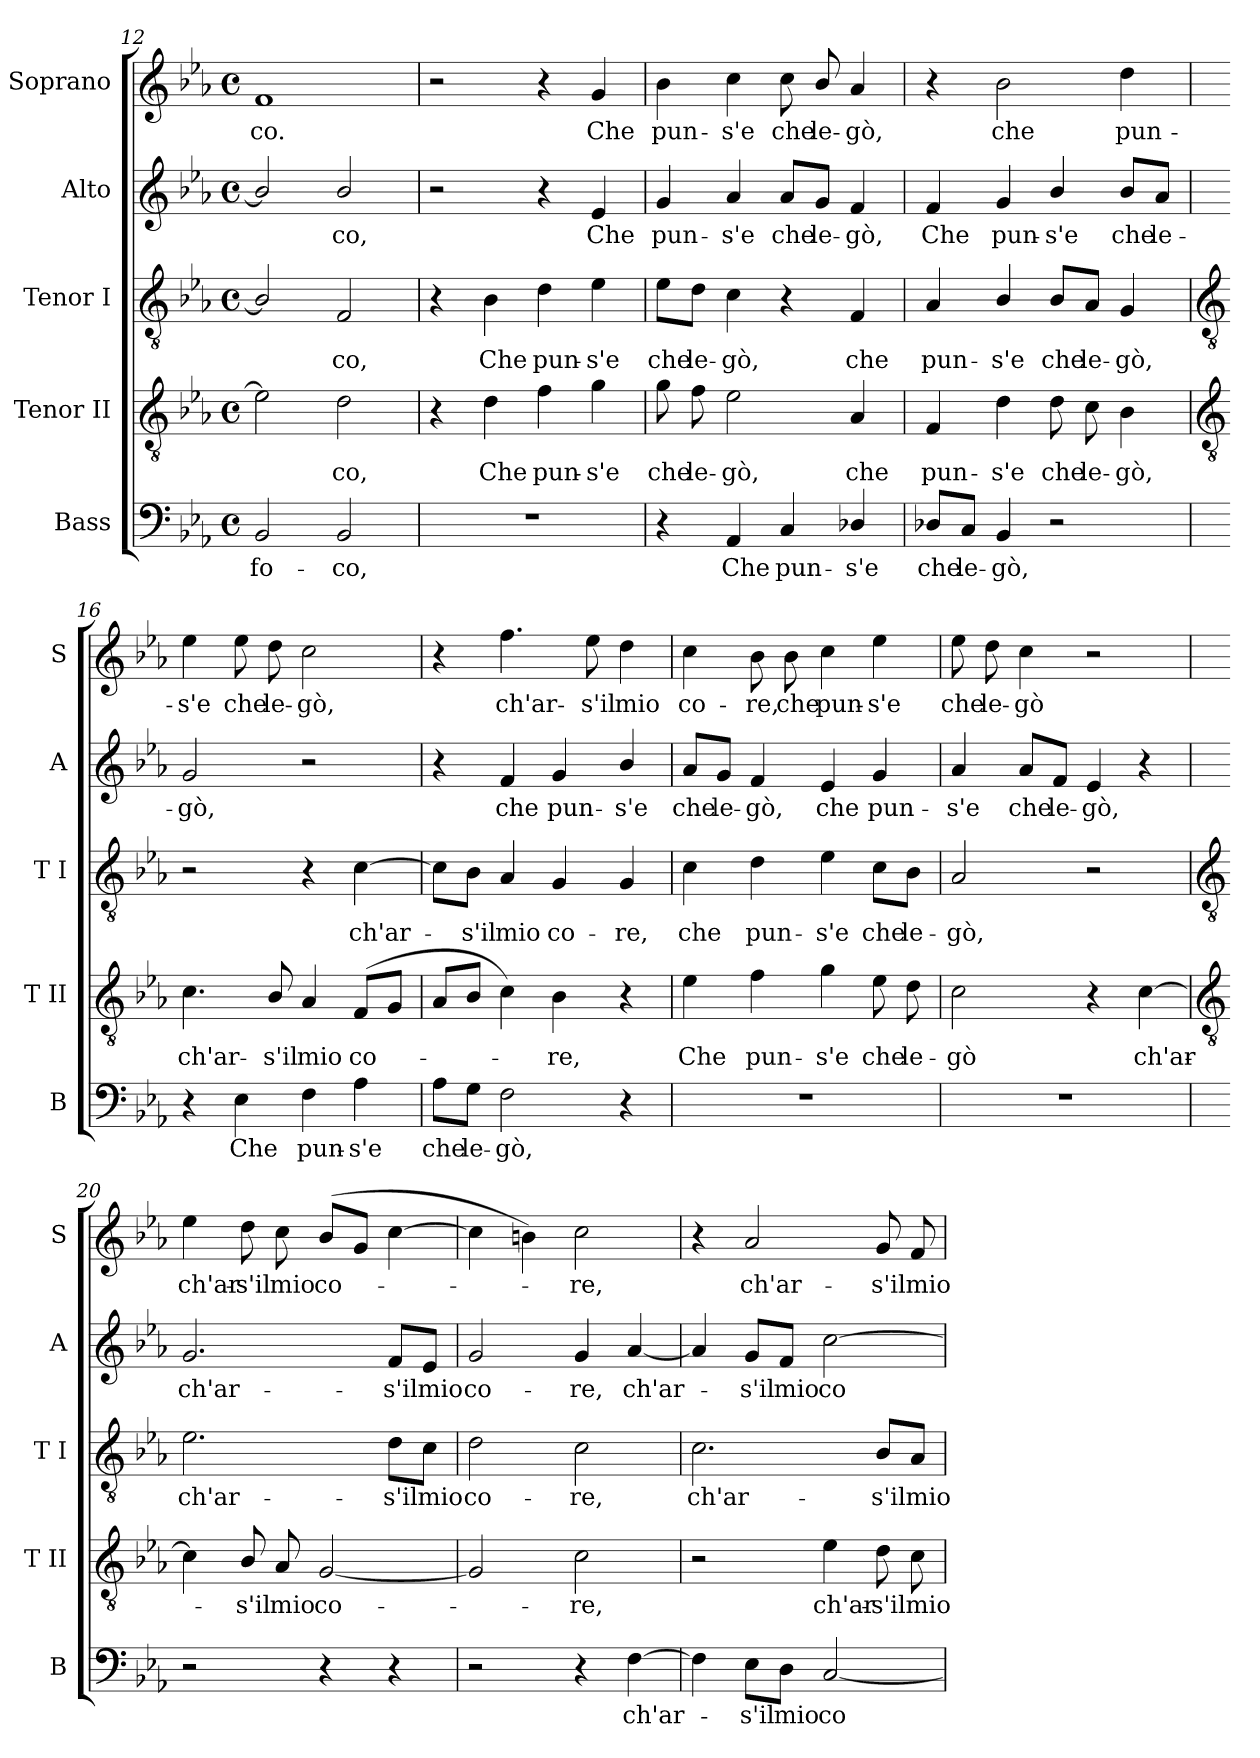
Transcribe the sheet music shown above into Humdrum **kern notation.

**kern	**text	**kern	**text	**kern	**text	**kern	**text	**kern	**text
*part5	*part5	*part4	*part4	*part3	*part3	*part2	*part2	*part1	*part1
*staff5	*staff5	*staff4	*staff4	*staff3	*staff3	*staff2	*staff2	*staff1	*staff1
*I"Bass	*	*I"Tenor II	*	*I"Tenor I	*	*I"Alto	*	*I"Soprano	*
*I'B	*	*I'T II	*	*I'T I	*	*I'A	*	*I'S	*
*clefF4	*	*clefGv2	*	*clefGv2	*	*clefG2	*	*clefG2	*
*k[b-e-a-]	*	*k[b-e-a-]	*	*k[b-e-a-]	*	*k[b-e-a-]	*	*k[b-e-a-]	*
*E-:	*	*E-:	*	*E-:	*	*E-:	*	*E-:	*
*M4/4	*	*M4/4	*	*M4/4	*	*M4/4	*	*M4/4	*
*met(c)	*	*met(c)	*	*met(c)	*	*met(c)	*	*met(c)	*
=12	=12	=12	=12	=12	=12	=12	=12	=12	=12
!	!LO:LY:b	!	!	!	!	!	!	!	!LO:LY:b
2BB-	fo-	2e-]	.	2B-/]	.	2b-/]	.	1f	-co.
!	!LO:LY:b	!	!LO:LY:b	!	!LO:LY:b	!	!LO:LY:b	!	!
2BB-	-co,	2d	co,	2F	co,	2b-/	co,	.	.
=13	=13	=13	=13	=13	=13	=13	=13	=13	=13
1r	.	4r	.	4r	.	2r	.	2r	.
!	!	!	!LO:LY:b	!	!LO:LY:b	!	!	!	!
.	.	4d	Che	4B-	Che	.	.	.	.
!	!	!	!LO:LY:b	!	!LO:LY:b	!	!	!	!
.	.	4f	pun-	4d	pun-	4r	.	4r	.
!	!	!	!LO:LY:b	!	!LO:LY:b	!	!LO:LY:b	!	!LO:LY:b
.	.	4g	-s'e	4e-	-s'e	4e-	Che	4g	Che
=14	=14	=14	=14	=14	=14	=14	=14	=14	=14
!	!	!	!LO:LY:b	!	!LO:LY:b	!	!LO:LY:b	!	!LO:LY:b
4r	.	8g	che	8e-\L	che	4g	pun-	4b-	pun-
!	!	!	!LO:LY:b	!	!LO:LY:b	!	!	!	!
.	.	8f	le-	8d\J	le-	.	.	.	.
!	!LO:LY:b	!	!LO:LY:b	!	!LO:LY:b	!	!LO:LY:b	!	!LO:LY:b
4AA-	Che	2e-	-gò,	4c	-gò,	4a-	-s'e	4cc	-s'e
!	!LO:LY:b	!	!	!	!	!	!LO:LY:b	!	!LO:LY:b
4C	pun-	.	.	4r	.	8a-/L	che	8cc	che
!	!	!	!	!	!	!	!LO:LY:b	!	!LO:LY:b
.	.	.	.	.	.	8g/J	le-	8b-/	le-
!	!LO:LY:b	!	!LO:LY:b	!	!LO:LY:b	!	!LO:LY:b	!	!LO:LY:b
4D-X/	-s'e	4A-	che	4F	che	4f	-gò,	4a-	-gò,
=15	=15	=15	=15	=15	=15	=15	=15	=15	=15
!	!LO:LY:b	!	!LO:LY:b	!	!LO:LY:b	!	!LO:LY:b	!	!
8D-X/L	che	4F	pun-	4A-	pun-	4f	Che	4r	.
!	!LO:LY:b	!	!	!	!	!	!	!	!
8C/J	le-	.	.	.	.	.	.	.	.
!	!LO:LY:b	!	!LO:LY:b	!	!LO:LY:b	!	!LO:LY:b	!	!LO:LY:b
4BB-	-gò,	4d	-s'e	4B-/	-s'e	4g	pun-	2b-	che
!	!	!	!LO:LY:b	!	!LO:LY:b	!	!LO:LY:b	!	!
2r	.	8d	che	8B-/L	che	4b-/	-s'e	.	.
!	!	!	!LO:LY:b	!	!LO:LY:b	!	!	!	!
.	.	8c	le-	8A-/J	le-	.	.	.	.
!	!	!	!LO:LY:b	!	!LO:LY:b	!	!LO:LY:b	!	!LO:LY:b
.	.	4B-	-gò,	4G	-gò,	8b-/L	che	4dd	pun-
!	!	!	!	!	!	!	!LO:LY:b	!	!
.	.	.	.	.	.	8a-/J	le-	.	.
!!LO:LB:g=z
=16	=16	=16	=16	=16	=16	=16	=16	=16	=16
*	*	*clefGv2	*	*clefGv2	*	*	*	*	*
!	!	!	!LO:LY:b	!	!	!	!LO:LY:b	!	!LO:LY:b
4r	.	4.c	ch'ar-	2r	.	2g	-gò,	4ee-	-s'e
!	!LO:LY:b	!	!	!	!	!	!	!	!LO:LY:b
4E-	Che	.	.	.	.	.	.	8ee-	che
!	!	!	!LO:LY:b	!	!	!	!	!	!LO:LY:b
.	.	8B-/	-s'il	.	.	.	.	8dd	le-
!	!LO:LY:b	!	!LO:LY:b	!	!	!	!	!	!LO:LY:b
4F	pun-	4A-	mio	4r	.	2r	.	2cc	-gò,
!	!LO:LY:b	!	!LO:LY:b	!	!LO:LY:b	!	!	!	!
4A-	-s'e	(<8FL	co-	[4c	ch'ar-	.	.	.	.
.	.	8GJ	.	.	.	.	.	.	.
=17	=17	=17	=17	=17	=17	=17	=17	=17	=17
!	!LO:LY:b	!	!	!	!	!	!	!	!
8A-\L	che	8A-L	.	8c\L]	.	4r	.	4r	.
!	!LO:LY:b	!	!	!	!LO:LY:b	!	!	!	!
8G\J	le-	8B-J	.	8B-\J	s'il	.	.	.	.
!	!LO:LY:b	!	!	!	!LO:LY:b	!	!LO:LY:b	!	!LO:LY:b
2F	-gò,	4c)	.	4A-	mio	4f	che	4.ff	ch'ar-
!	!	!	!LO:LY:b	!	!LO:LY:b	!	!LO:LY:b	!	!
.	.	4B-	re,	4G	co-	4g	pun-	.	.
!	!	!	!	!	!	!	!	!	!LO:LY:b
.	.	.	.	.	.	.	.	8ee-	-s'il
!	!	!	!	!	!LO:LY:b	!	!LO:LY:b	!	!LO:LY:b
4r	.	4r	.	4G	-re,	4b-/	-s'e	4dd	mio
=18	=18	=18	=18	=18	=18	=18	=18	=18	=18
!	!	!	!LO:LY:b	!	!LO:LY:b	!	!LO:LY:b	!	!LO:LY:b
1r	.	4e-	Che	4c	che	8a-/L	che	4cc	co-
!	!	!	!	!	!	!	!LO:LY:b	!	!
.	.	.	.	.	.	8g/J	le-	.	.
!	!	!	!LO:LY:b	!	!LO:LY:b	!	!LO:LY:b	!	!LO:LY:b
.	.	4f	pun-	4d	pun-	4f	-gò,	8b-	-re,
!	!	!	!	!	!	!	!	!	!LO:LY:b
.	.	.	.	.	.	.	.	8b-	che
!	!	!	!LO:LY:b	!	!LO:LY:b	!	!LO:LY:b	!	!LO:LY:b
.	.	4g	-s'e	4e-	-s'e	4e-	che	4cc	pun-
!	!	!	!LO:LY:b	!	!LO:LY:b	!	!LO:LY:b	!	!LO:LY:b
.	.	8e-	che	8c\L	che	4g	pun-	4ee-	-s'e
!	!	!	!LO:LY:b	!	!LO:LY:b	!	!	!	!
.	.	8d	le-	8B-\J	le-	.	.	.	.
=19	=19	=19	=19	=19	=19	=19	=19	=19	=19
!	!	!	!LO:LY:b	!	!LO:LY:b	!	!LO:LY:b	!	!LO:LY:b
1r	.	2c	-gò	2A-	-gò,	4a-	-s'e	8ee-	che
!	!	!	!	!	!	!	!	!	!LO:LY:b
.	.	.	.	.	.	.	.	8dd	le-
!	!	!	!	!	!	!	!LO:LY:b	!	!LO:LY:b
.	.	.	.	.	.	8a-/L	che	4cc	-gò
!	!	!	!	!	!	!	!LO:LY:b	!	!
.	.	.	.	.	.	8f/J	le-	.	.
!	!	!	!	!	!	!	!LO:LY:b	!	!
.	.	4r	.	2r	.	4e-	-gò,	2r	.
!	!	!	!LO:LY:b	!	!	!	!	!	!
.	.	[4c	ch'ar-	.	.	4r	.	.	.
!!LO:LB:g=z
=20	=20	=20	=20	=20	=20	=20	=20	=20	=20
*	*	*clefGv2	*	*clefGv2	*	*	*	*	*
!	!	!	!	!	!LO:LY:b	!	!LO:LY:b	!	!LO:LY:b
2r	.	4c]	.	2.e-	ch'ar-	2.g	ch'ar-	4ee-	ch'ar-
!	!	!	!LO:LY:b	!	!	!	!	!	!LO:LY:b
.	.	8B-/	s'il	.	.	.	.	8dd	-s'il
!	!	!	!LO:LY:b	!	!	!	!	!	!LO:LY:b
.	.	8A-	mio	.	.	.	.	8cc	mio
!	!	!	!LO:LY:b	!	!	!	!	!	!LO:LY:b
4r	.	[2G	co-	.	.	.	.	(>8b-L	co-
.	.	.	.	.	.	.	.	8gJ	.
!	!	!	!	!	!LO:LY:b	!	!LO:LY:b	!	!
4r	.	.	.	8d\L	-s'il	8f/L	-s'il	[4cc	.
!	!	!	!	!	!LO:LY:b	!	!LO:LY:b	!	!
.	.	.	.	8c\J	mio	8e-/J	mio	.	.
=21	=21	=21	=21	=21	=21	=21	=21	=21	=21
!	!	!	!	!	!LO:LY:b	!	!LO:LY:b	!	!
2r	.	2G]	.	2d	co-	2g	co-	4cc]	.
.	.	.	.	.	.	.	.	4bn)	.
!	!	!	!LO:LY:b	!	!LO:LY:b	!	!LO:LY:b	!	!LO:LY:b
4r	.	2c	re,	2c	-re,	4g	-re,	2cc	re,
!	!LO:LY:b	!	!	!	!	!	!LO:LY:b	!	!
[4F	ch'ar-	.	.	.	.	[4a-	ch'ar-	.	.
=22	=22	=22	=22	=22	=22	=22	=22	=22	=22
!	!	!	!	!	!LO:LY:b	!	!	!	!
4F]	.	2r	.	2.c	ch'ar-	4a-]	.	4r	.
!	!LO:LY:b	!	!	!	!	!	!LO:LY:b	!	!LO:LY:b
8E-\L	s'il	.	.	.	.	8g/L	s'il	2a-	ch'ar-
!	!LO:LY:b	!	!	!	!	!	!LO:LY:b	!	!
8D\J	mio	.	.	.	.	8f/J	mio	.	.
!	!LO:LY:b	!	!LO:LY:b	!	!	!	!LO:LY:b	!	!
[2C	co-	4e-	ch'ar-	.	.	[2cc	co-	.	.
!	!	!	!LO:LY:b	!	!LO:LY:b	!	!	!	!LO:LY:b
.	.	8d	-s'il	8B-/L	-s'il	.	.	8g	-s'il
!	!	!	!LO:LY:b	!	!LO:LY:b	!	!	!	!LO:LY:b
.	.	8c	mio	8A-/J	mio	.	.	8f	mio
=	=	=	=	=	=	=	=	=	=
*-	*-	*-	*-	*-	*-	*-	*-	*-	*-
